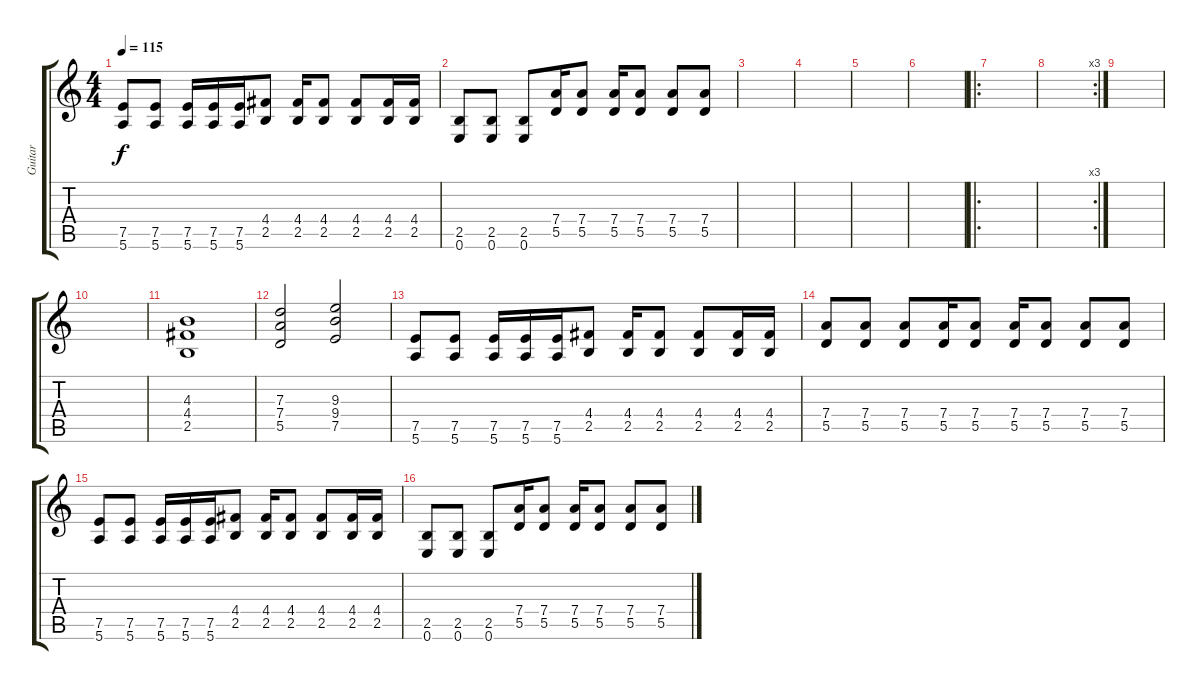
\track ("Guitar" "Guitar") {instrument overdrivenguitar}
\staff {score tabs}
\tuning (E4 B3 G3 D3 A2 E2) {hide}
\ts (4 4)
\tempo 115
\clef g2
\ks c
(7.5 5.6).8{dy f} (7.5 5.6).8 (7.5 5.6).16 (7.5 5.6).16 (7.5 5.6).16 (4.4 2.5).8 (4.4 2.5).16 (4.4 2.5).8 (4.4 2.5).8 (4.4 2.5).16 (4.4 2.5).16 |
(2.5 0.6).8 (2.5 0.6).8 (2.5 0.6).8 (7.4 5.5).16 (7.4 5.5).8 (7.4 5.5).16 (7.4 5.5).8 (7.4 5.5).8 (7.4 5.5).8 |
|
|
|
|
\ro
|
\rc 3
|
|
|
(4.3 4.4 2.5).1 |
(7.3 7.4 5.5).2 (9.3 9.4 7.5).2 |
(7.5 5.6).8 (7.5 5.6).8 (7.5 5.6).16 (7.5 5.6).16 (7.5 5.6).16 (4.4 2.5).8 (4.4 2.5).16 (4.4 2.5).8 (4.4 2.5).8 (4.4 2.5).16 (4.4 2.5).16 |
(7.4 5.5).8 (7.4 5.5).8 (7.4 5.5).8 (7.4 5.5).16 (7.4 5.5).8 (7.4 5.5).16 (7.4 5.5).8 (7.4 5.5).8 (7.4 5.5).8 |
(7.5 5.6).8 (7.5 5.6).8 (7.5 5.6).16 (7.5 5.6).16 (7.5 5.6).16 (4.4 2.5).8 (4.4 2.5).16 (4.4 2.5).8 (4.4 2.5).8 (4.4 2.5).16 (4.4 2.5).16 |
(2.5 0.6).8 (2.5 0.6).8 (2.5 0.6).8 (7.4 5.5).16 (7.4 5.5).8 (7.4 5.5).16 (7.4 5.5).8 (7.4 5.5).8 (7.4 5.5).8
